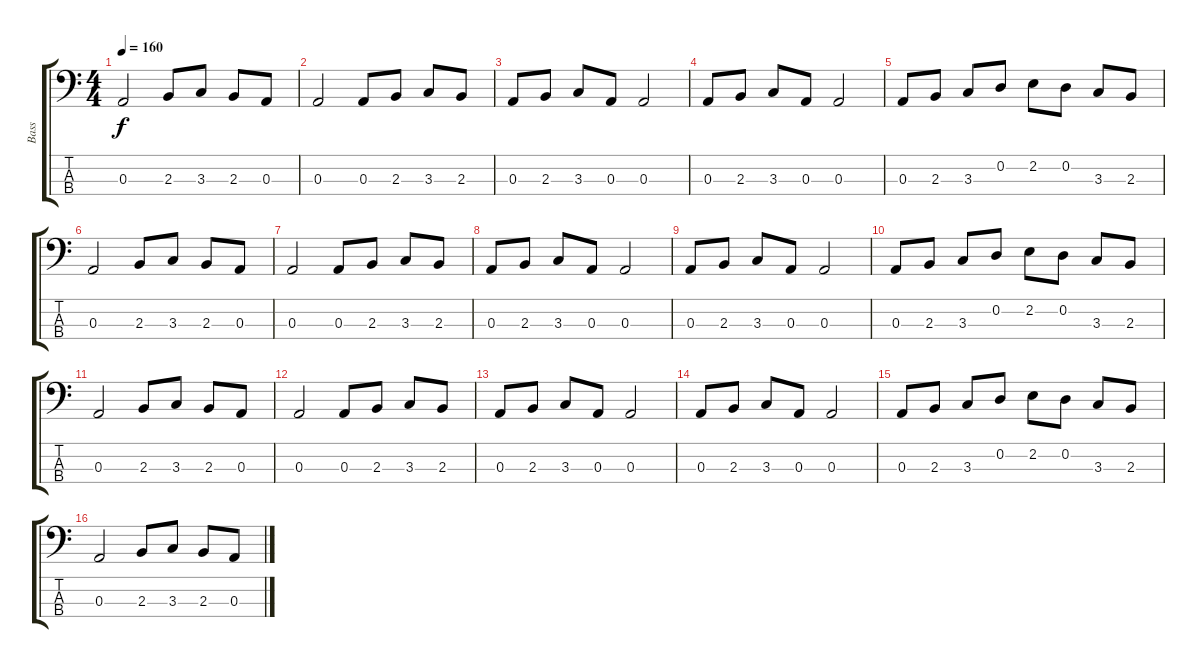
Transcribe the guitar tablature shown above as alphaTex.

\track ("Bass" "Bass") {instrument electricbassfinger}
\staff {score tabs}
\tuning (G2 D2 A1 E1) {hide}
\ts (4 4)
\tempo 160
\clef f4
\ks c
0.3.2{dy f} 2.3.8 3.3.8 2.3.8 0.3.8 |
0.3.2 0.3.8 2.3.8 3.3.8 2.3.8 |
0.3.8 2.3.8 3.3.8 0.3.8 0.3.2 |
0.3.8 2.3.8 3.3.8 0.3.8 0.3.2 |
0.3.8 2.3.8 3.3.8 0.2.8 2.2.8 0.2.8 3.3.8 2.3.8 |
0.3.2 2.3.8 3.3.8 2.3.8 0.3.8 |
0.3.2 0.3.8 2.3.8 3.3.8 2.3.8 |
0.3.8 2.3.8 3.3.8 0.3.8 0.3.2 |
0.3.8 2.3.8 3.3.8 0.3.8 0.3.2 |
0.3.8 2.3.8 3.3.8 0.2.8 2.2.8 0.2.8 3.3.8 2.3.8 |
0.3.2 2.3.8 3.3.8 2.3.8 0.3.8 |
0.3.2 0.3.8 2.3.8 3.3.8 2.3.8 |
0.3.8 2.3.8 3.3.8 0.3.8 0.3.2 |
0.3.8 2.3.8 3.3.8 0.3.8 0.3.2 |
0.3.8 2.3.8 3.3.8 0.2.8 2.2.8 0.2.8 3.3.8 2.3.8 |
0.3.2 2.3.8 3.3.8 2.3.8 0.3.8
